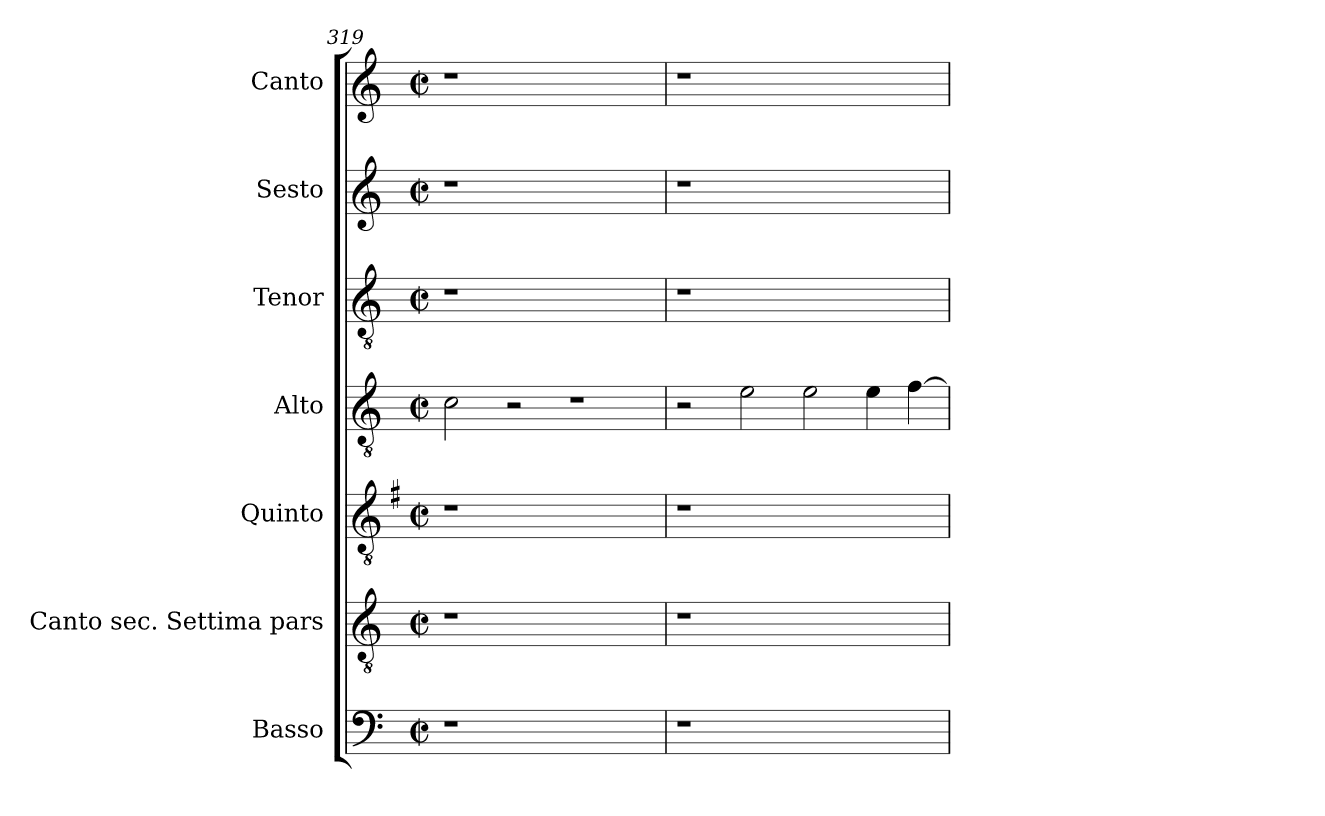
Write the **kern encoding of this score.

**kern	**kern	**kern	**kern	**kern	**kern	**kern
*part7	*part6	*part5	*part4	*part3	*part2	*part1
*staff7	*staff6	*staff5	*staff4	*staff3	*staff2	*staff1
*I"Basso	*I"Canto sec. Settima pars	*I"Quinto	*I"Alto	*I"Tenor	*I"Sesto	*I"Canto
*	*	*I'Quinto	*I'Alto	*I'Tenor	*I'Sesto	*I'Canto
*clefF4	*clefGv2	*clefGv2	*clefGv2	*clefGv2	*clefG2	*clefG2
*k[]	*k[]	*k[f#]	*k[]	*k[]	*k[]	*k[]
*C:	*C:	*G:	*C:	*C:	*C:	*C:
*M2/2	*M2/2	*M2/2	*M2/2	*M2/2	*M2/2	*M2/2
*met(c|)	*met(c|)	*met(c|)	*met(c|)	*met(c|)	*met(c|)	*met(c|)
=319	=319	=319	=319	=319	=319	=319
1r	1r	1r	2c\	1r	1r	1r
.	.	.	2r	.	.	.
1ryy	1ryy	1ryy	1r	1ryy	1ryy	1ryy
=320	=320	=320	=320	=320	=320	=320
1r	1r	1r	2r	1r	1r	1r
.	.	.	2e\	.	.	.
1ryy	1ryy	1ryy	2e\	1ryy	1ryy	1ryy
.	.	.	4e\	.	.	.
.	.	.	[>4f\	.	.	.
=	=	=	=	=	=	=
*-	*-	*-	*-	*-	*-	*-
